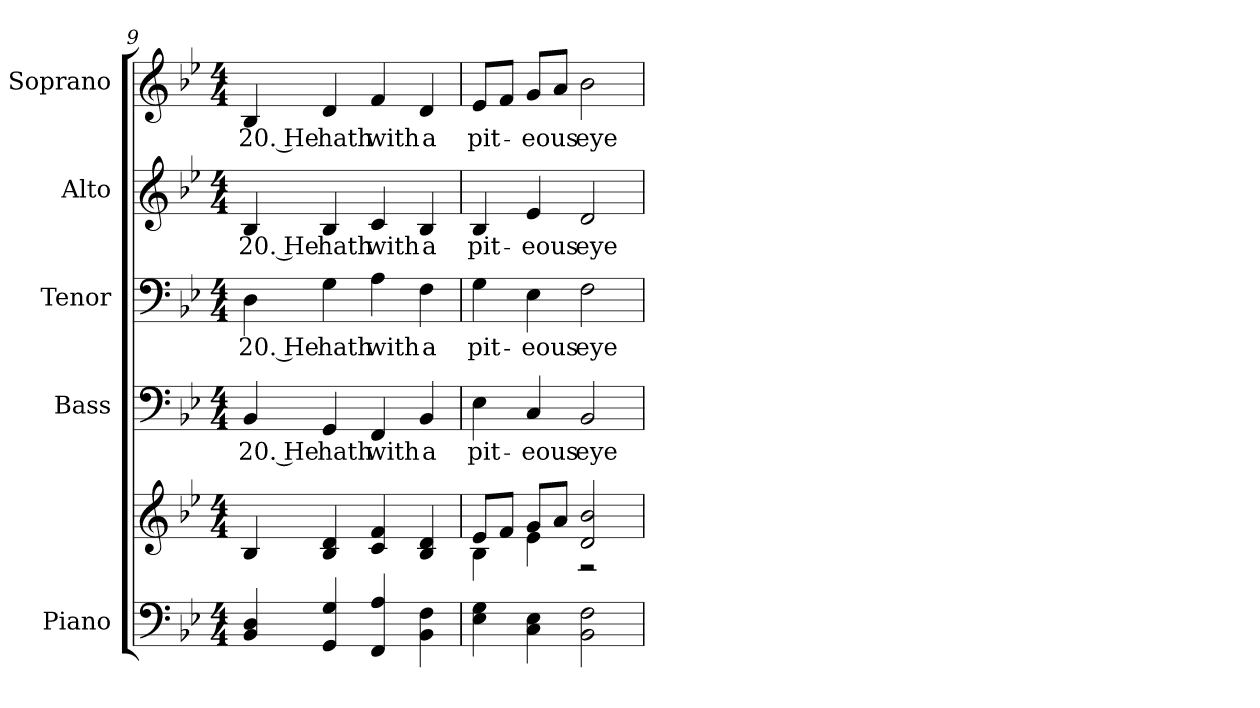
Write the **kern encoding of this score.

**kern	**kern	**kern	**text	**kern	**text	**kern	**text	**kern	**text
*part5	*part5	*part4	*part4	*part3	*part3	*part2	*part2	*part1	*part1
*staff6	*staff5	*staff4	*staff4	*staff3	*staff3	*staff2	*staff2	*staff1	*staff1
*I"Piano	*	*I"Bass	*	*I"Tenor	*	*I"Alto	*	*I"Soprano	*
*I'Pno.	*	*I'B.	*	*I'T.	*	*I'A.	*	*I'S.	*
!!LO:PB:g=z
*clefF4	*clefG2	*clefF4	*	*clefF4	*	*clefG2	*	*clefG2	*
*k[b-e-]	*k[b-e-]	*k[b-e-]	*	*k[b-e-]	*	*k[b-e-]	*	*k[b-e-]	*
*B-:	*B-:	*B-:	*	*B-:	*	*B-:	*	*B-:	*
*M4/4	*M4/4	*M4/4	*	*M4/4	*	*M4/4	*	*M4/4	*
=9	=9	=9	=9	=9	=9	=9	=9	=9	=9
!	!	!	!LO:LY:b:color=#000000	!	!	!	!	!	!
!	!	!	!	!	!LO:LY:b:color=#000000	!	!	!	!
!	!	!	!	!	!	!	!LO:LY:b:color=#000000	!	!
!	!	!	!	!	!	!	!	!	!LO:LY:b:color=#000000
4BB-i/ 4Di	4B-i/	4BB-i/	20. He	4Di\	20. He	4B-i/	20. He	4B-i/	20. He
!	!	!	!LO:LY:b:color=#000000	!	!	!	!	!	!
!	!	!	!	!	!LO:LY:b:color=#000000	!	!	!	!
!	!	!	!	!	!	!	!LO:LY:b:color=#000000	!	!
!	!	!	!	!	!	!	!	!	!LO:LY:b:color=#000000
4GGi/ 4Gi	4B-i/ 4di	4GGi/	hath	4Gi\	hath	4B-i/	hath	4di/	hath
!	!	!	!LO:LY:b:color=#000000	!	!	!	!	!	!
!	!	!	!	!	!LO:LY:b:color=#000000	!	!	!	!
!	!	!	!	!	!	!	!LO:LY:b:color=#000000	!	!
!	!	!	!	!	!	!	!	!	!LO:LY:b:color=#000000
4FFi/ 4Ai	4ci/ 4fi	4FFi/	with	4Ai\	with	4ci/	with	4fi/	with
!	!	!	!LO:LY:b:color=#000000	!	!	!	!	!	!
!	!	!	!	!	!LO:LY:b:color=#000000	!	!	!	!
!	!	!	!	!	!	!	!LO:LY:b:color=#000000	!	!
!	!	!	!	!	!	!	!	!	!LO:LY:b:color=#000000
4BB-i\ 4Fi	4B-i/ 4di	4BB-i/	a	4Fi\	a	4B-i/	a	4di/	a
=10	=10	=10	=10	=10	=10	=10	=10	=10	=10
*	*^	*	*	*	*	*	*	*	*
!	!	!	!	!LO:LY:b:color=#000000	!	!	!	!	!	!
!	!	!	!	!	!	!LO:LY:b:color=#000000	!	!	!	!
!	!	!	!	!	!	!	!	!LO:LY:b:color=#000000	!	!
!	!	!	!	!	!	!	!	!	!	!LO:LY:b:color=#000000
4E-i\ 4Gi	8e-i/L	4B-i\	4E-i\	pit-	4Gi\	pit-	4B-i/	pit-	8e-i/L	pit-
.	8fi/J	.	.	.	.	.	.	.	8fi/J	.
!	!	!	!	!LO:LY:b:color=#000000	!	!	!	!	!	!
!	!	!	!	!	!	!LO:LY:b:color=#000000	!	!	!	!
!	!	!	!	!	!	!	!	!LO:LY:b:color=#000000	!	!
!	!	!	!	!	!	!	!	!	!	!LO:LY:b:color=#000000
4Ci\ 4E-i	8gi/L	4e-i\	4Ci/	-eous	4E-i\	-eous	4e-i/	-eous	8gi/L	-eous
.	8ai/J	.	.	.	.	.	.	.	8ai/J	.
!	!	!	!	!LO:LY:b:color=#000000	!	!	!	!	!	!
!	!	!	!	!	!	!LO:LY:b:color=#000000	!	!	!	!
!	!	!	!	!	!	!	!	!LO:LY:b:color=#000000	!	!
!	!	!	!	!	!	!	!	!	!	!LO:LY:b:color=#000000
2BB-i\ 2Fi	2di/ 2b-i	2r	2BB-i/	eye	2Fi\	eye	2di/	eye	2b-i\	eye
*	*v	*v	*	*	*	*	*	*	*	*
=	=	=	=	=	=	=	=	=	=
*-	*-	*-	*-	*-	*-	*-	*-	*-	*-
